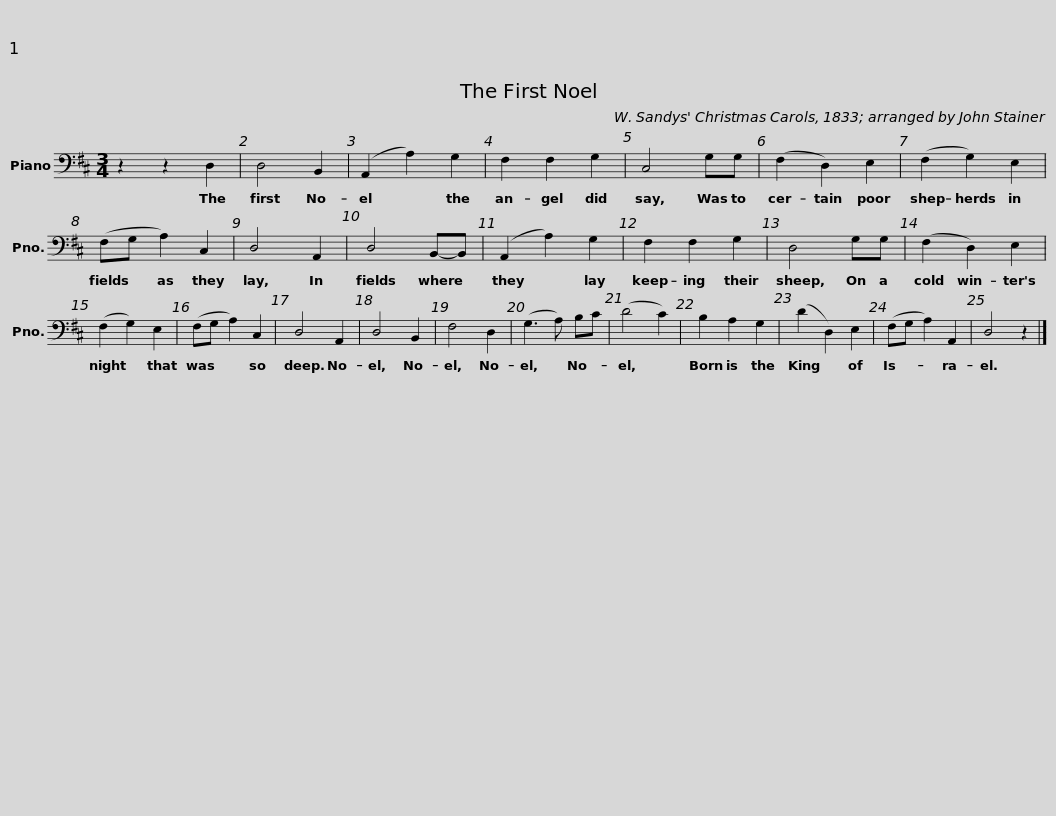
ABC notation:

X:1
L:1/8
M:3/4
I:linebreak $
K:D
V:1 bass
V:1
 z2 z2 D,2 | D,4 B,,2 | (A,,2 A,2) G,2 | F,2 F,2 G,2 | C,4 G,G, | %5
 (F,2 D,2) E,2 | (F,2 G,2) E,2 | (F,G, A,2) C,2 |$ D,4 A,,2 | D,4 B,,-B,, | %10
 (A,,2 A,2) G,2 | F,2 F,2 G,2 | D,4 G,G, | (F,2 D,2) E,2 | (F,2 G,2) E,2 | %15
 (F,G, A,2) C,2 |$ D,4 A,,2 | D,4 B,,2 | F,4 D,2 | (G,3 A,) B,C | %20
 (D4 C2) | B,2 A,2 G,2 | (D2 D,2) E,2 | (F,G, A,2) A,,2 | D,4 z2 |] %25
